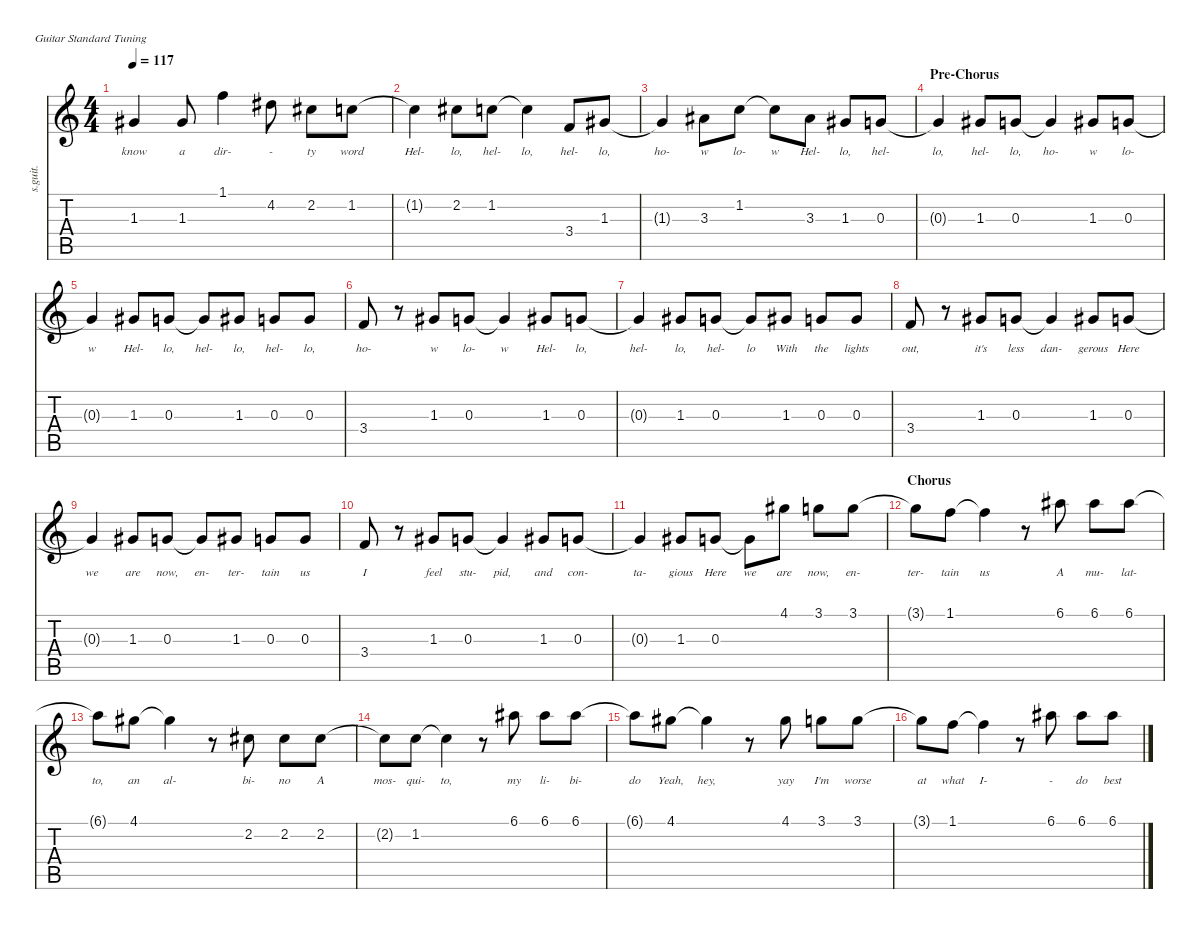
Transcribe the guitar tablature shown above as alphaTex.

\defaultSystemsLayout 4
\hideDynamics
\bracketExtendMode nobrackets
\track ("Kurt Cobain - Vocals" "s.guit.") {instrument tenorsax}
\staff {score tabs}
\tuning (E4 B3 G3 D3 A2 E2)
\displaytranspose 12
\ts (4 4)
\tempo 117
\clef g2
\ks c
1.3{t acc #}.4{lyrics (0 "know") lyrics (1 "") lyrics (2 "") lyrics (3 "") lyrics (4 "") dy mf} 1.3{acc #}.8{lyrics (0 "a") lyrics (1 "") lyrics (2 "") lyrics (3 "") lyrics (4 "")} 1.1.4{lyrics (0 "dir-") lyrics (1 "") lyrics (2 "") lyrics (3 "") lyrics (4 "")} 4.2{acc #}.8{lyrics (0 "-") lyrics (1 "") lyrics (2 "") lyrics (3 "") lyrics (4 "")} 2.2{acc #}.8{lyrics (0 "ty") lyrics (1 "") lyrics (2 "") lyrics (3 "") lyrics (4 "")} 1.2.8{lyrics (0 "word") lyrics (1 "") lyrics (2 "") lyrics (3 "") lyrics (4 "")} |
1.2{t}.4{lyrics (0 "Hel-") lyrics (1 "") lyrics (2 "") lyrics (3 "") lyrics (4 "")} 2.2{acc #}.8{lyrics (0 "lo,") lyrics (1 "") lyrics (2 "") lyrics (3 "") lyrics (4 "")} 1.2.8{lyrics (0 "hel-") lyrics (1 "") lyrics (2 "") lyrics (3 "") lyrics (4 "")} 1.2{t}.4{lyrics (0 "lo,") lyrics (1 "") lyrics (2 "") lyrics (3 "") lyrics (4 "")} 3.4.8{lyrics (0 "hel-") lyrics (1 "") lyrics (2 "") lyrics (3 "") lyrics (4 "")} 1.3{acc #}.8{lyrics (0 "lo,") lyrics (1 "") lyrics (2 "") lyrics (3 "") lyrics (4 "")} |
1.3{t acc #}.4{lyrics (0 "ho-") lyrics (1 "") lyrics (2 "") lyrics (3 "") lyrics (4 "")} 3.3{acc #}.8{lyrics (0 "w") lyrics (1 "") lyrics (2 "") lyrics (3 "") lyrics (4 "")} 1.2.8{lyrics (0 "lo-") lyrics (1 "") lyrics (2 "") lyrics (3 "") lyrics (4 "")} 1.2{t}.8{lyrics (0 "w") lyrics (1 "") lyrics (2 "") lyrics (3 "") lyrics (4 "")} 3.3{acc #}.8{lyrics (0 "Hel-") lyrics (1 "") lyrics (2 "") lyrics (3 "") lyrics (4 "")} 1.3{acc #}.8{lyrics (0 "lo,") lyrics (1 "") lyrics (2 "") lyrics (3 "") lyrics (4 "")} 0.3.8{lyrics (0 "hel-") lyrics (1 "") lyrics (2 "") lyrics (3 "") lyrics (4 "")} |
\section ("" "Pre-Chorus")
0.3{t}.4{lyrics (0 "lo,") lyrics (1 "") lyrics (2 "") lyrics (3 "") lyrics (4 "")} 1.3{acc #}.8{lyrics (0 "hel-") lyrics (1 "") lyrics (2 "") lyrics (3 "") lyrics (4 "")} 0.3.8{lyrics (0 "lo,") lyrics (1 "") lyrics (2 "") lyrics (3 "") lyrics (4 "")} 0.3{t}.4{lyrics (0 "ho-") lyrics (1 "") lyrics (2 "") lyrics (3 "") lyrics (4 "")} 1.3{acc #}.8{lyrics (0 "w") lyrics (1 "") lyrics (2 "") lyrics (3 "") lyrics (4 "")} 0.3.8{lyrics (0 "lo-") lyrics (1 "") lyrics (2 "") lyrics (3 "") lyrics (4 "")} |
0.3{t}.4{lyrics (0 "w") lyrics (1 "") lyrics (2 "") lyrics (3 "") lyrics (4 "")} 1.3{acc #}.8{lyrics (0 "Hel-") lyrics (1 "") lyrics (2 "") lyrics (3 "") lyrics (4 "")} 0.3.8{lyrics (0 "lo,") lyrics (1 "") lyrics (2 "") lyrics (3 "") lyrics (4 "")} 0.3{t}.8{lyrics (0 "hel-") lyrics (1 "") lyrics (2 "") lyrics (3 "") lyrics (4 "")} 1.3{acc #}.8{lyrics (0 "lo,") lyrics (1 "") lyrics (2 "") lyrics (3 "") lyrics (4 "")} 0.3.8{lyrics (0 "hel-") lyrics (1 "") lyrics (2 "") lyrics (3 "") lyrics (4 "")} 0.3.8{lyrics (0 "lo,") lyrics (1 "") lyrics (2 "") lyrics (3 "") lyrics (4 "")} |
3.4.8{lyrics (0 "ho-") lyrics (1 "") lyrics (2 "") lyrics (3 "") lyrics (4 "")} r.8 1.3{acc #}.8{lyrics (0 "w") lyrics (1 "") lyrics (2 "") lyrics (3 "") lyrics (4 "")} 0.3.8{lyrics (0 "lo-") lyrics (1 "") lyrics (2 "") lyrics (3 "") lyrics (4 "")} 0.3{t}.4{lyrics (0 "w") lyrics (1 "") lyrics (2 "") lyrics (3 "") lyrics (4 "")} 1.3{acc #}.8{lyrics (0 "Hel-") lyrics (1 "") lyrics (2 "") lyrics (3 "") lyrics (4 "")} 0.3.8{lyrics (0 "lo,") lyrics (1 "") lyrics (2 "") lyrics (3 "") lyrics (4 "")} |
0.3{t}.4{lyrics (0 "hel-") lyrics (1 "") lyrics (2 "") lyrics (3 "") lyrics (4 "")} 1.3{acc #}.8{lyrics (0 "lo,") lyrics (1 "") lyrics (2 "") lyrics (3 "") lyrics (4 "")} 0.3.8{lyrics (0 "hel-") lyrics (1 "") lyrics (2 "") lyrics (3 "") lyrics (4 "")} 0.3{t}.8{lyrics (0 "lo") lyrics (1 "") lyrics (2 "") lyrics (3 "") lyrics (4 "")} 1.3{acc #}.8{lyrics (0 "With") lyrics (1 "") lyrics (2 "") lyrics (3 "") lyrics (4 "")} 0.3.8{lyrics (0 "the") lyrics (1 "") lyrics (2 "") lyrics (3 "") lyrics (4 "")} 0.3.8{lyrics (0 "lights") lyrics (1 "") lyrics (2 "") lyrics (3 "") lyrics (4 "")} |
3.4.8{lyrics (0 "out,") lyrics (1 "") lyrics (2 "") lyrics (3 "") lyrics (4 "")} r.8 1.3{acc #}.8{lyrics (0 "it's") lyrics (1 "") lyrics (2 "") lyrics (3 "") lyrics (4 "")} 0.3.8{lyrics (0 "less") lyrics (1 "") lyrics (2 "") lyrics (3 "") lyrics (4 "")} 0.3{t}.4{lyrics (0 "dan-") lyrics (1 "") lyrics (2 "") lyrics (3 "") lyrics (4 "")} 1.3{acc #}.8{lyrics (0 "gerous") lyrics (1 "") lyrics (2 "") lyrics (3 "") lyrics (4 "")} 0.3.8{lyrics (0 "Here") lyrics (1 "") lyrics (2 "") lyrics (3 "") lyrics (4 "")} |
0.3{t}.4{lyrics (0 "we") lyrics (1 "") lyrics (2 "") lyrics (3 "") lyrics (4 "")} 1.3{acc #}.8{lyrics (0 "are") lyrics (1 "") lyrics (2 "") lyrics (3 "") lyrics (4 "")} 0.3.8{lyrics (0 "now,") lyrics (1 "") lyrics (2 "") lyrics (3 "") lyrics (4 "")} 0.3{t}.8{lyrics (0 "en-") lyrics (1 "") lyrics (2 "") lyrics (3 "") lyrics (4 "")} 1.3{acc #}.8{lyrics (0 "ter-") lyrics (1 "") lyrics (2 "") lyrics (3 "") lyrics (4 "")} 0.3.8{lyrics (0 "tain") lyrics (1 "") lyrics (2 "") lyrics (3 "") lyrics (4 "")} 0.3.8{lyrics (0 "us") lyrics (1 "") lyrics (2 "") lyrics (3 "") lyrics (4 "")} |
3.4.8{lyrics (0 "I") lyrics (1 "") lyrics (2 "") lyrics (3 "") lyrics (4 "")} r.8 1.3{acc #}.8{lyrics (0 "feel") lyrics (1 "") lyrics (2 "") lyrics (3 "") lyrics (4 "")} 0.3.8{lyrics (0 "stu-") lyrics (1 "") lyrics (2 "") lyrics (3 "") lyrics (4 "")} 0.3{t}.4{lyrics (0 "pid,") lyrics (1 "") lyrics (2 "") lyrics (3 "") lyrics (4 "")} 1.3{acc #}.8{lyrics (0 "and") lyrics (1 "") lyrics (2 "") lyrics (3 "") lyrics (4 "")} 0.3.8{lyrics (0 "con-") lyrics (1 "") lyrics (2 "") lyrics (3 "") lyrics (4 "")} |
0.3{t}.4{lyrics (0 "ta-") lyrics (1 "") lyrics (2 "") lyrics (3 "") lyrics (4 "")} 1.3{acc #}.8{lyrics (0 "gious") lyrics (1 "") lyrics (2 "") lyrics (3 "") lyrics (4 "")} 0.3.8{lyrics (0 "Here") lyrics (1 "") lyrics (2 "") lyrics (3 "") lyrics (4 "")} 0.3{t}.8{lyrics (0 "we") lyrics (1 "") lyrics (2 "") lyrics (3 "") lyrics (4 "")} 4.1{acc #}.8{lyrics (0 "are") lyrics (1 "") lyrics (2 "") lyrics (3 "") lyrics (4 "") dy f} 3.1.8{lyrics (0 "now,") lyrics (1 "") lyrics (2 "") lyrics (3 "") lyrics (4 "")} 3.1.8{lyrics (0 "en-") lyrics (1 "") lyrics (2 "") lyrics (3 "") lyrics (4 "")} |
\section ("" "Chorus")
3.1{t}.8{lyrics (0 "ter-") lyrics (1 "") lyrics (2 "") lyrics (3 "") lyrics (4 "")} 1.1.8{lyrics (0 "tain") lyrics (1 "") lyrics (2 "") lyrics (3 "") lyrics (4 "")} 1.1{t}.4{lyrics (0 "us") lyrics (1 "") lyrics (2 "") lyrics (3 "") lyrics (4 "")} r.8 6.1{acc #}.8{lyrics (0 "A") lyrics (1 "") lyrics (2 "") lyrics (3 "") lyrics (4 "")} 6.1{acc #}.8{lyrics (0 "mu-") lyrics (1 "") lyrics (2 "") lyrics (3 "") lyrics (4 "")} 6.1{acc #}.8{lyrics (0 "lat-") lyrics (1 "") lyrics (2 "") lyrics (3 "") lyrics (4 "")} |
6.1{t acc #}.8{lyrics (0 "to,") lyrics (1 "") lyrics (2 "") lyrics (3 "") lyrics (4 "")} 4.1{acc #}.8{lyrics (0 "an") lyrics (1 "") lyrics (2 "") lyrics (3 "") lyrics (4 "")} 4.1{t acc #}.4{lyrics (0 "al-") lyrics (1 "") lyrics (2 "") lyrics (3 "") lyrics (4 "")} r.8 2.2{acc #}.8{lyrics (0 "bi-") lyrics (1 "") lyrics (2 "") lyrics (3 "") lyrics (4 "")} 2.2{acc #}.8{lyrics (0 "no") lyrics (1 "") lyrics (2 "") lyrics (3 "") lyrics (4 "")} 2.2{acc #}.8{lyrics (0 "A") lyrics (1 "") lyrics (2 "") lyrics (3 "") lyrics (4 "")} |
2.2{t acc #}.8{lyrics (0 "mos-") lyrics (1 "") lyrics (2 "") lyrics (3 "") lyrics (4 "")} 1.2.8{lyrics (0 "qui-") lyrics (1 "") lyrics (2 "") lyrics (3 "") lyrics (4 "")} 1.2{t}.4{lyrics (0 "to,") lyrics (1 "") lyrics (2 "") lyrics (3 "") lyrics (4 "")} r.8 6.1{acc #}.8{lyrics (0 "my") lyrics (1 "") lyrics (2 "") lyrics (3 "") lyrics (4 "")} 6.1{acc #}.8{lyrics (0 "li-") lyrics (1 "") lyrics (2 "") lyrics (3 "") lyrics (4 "")} 6.1{acc #}.8{lyrics (0 "bi-") lyrics (1 "") lyrics (2 "") lyrics (3 "") lyrics (4 "")} |
6.1{t acc #}.8{lyrics (0 "do") lyrics (1 "") lyrics (2 "") lyrics (3 "") lyrics (4 "")} 4.1{acc #}.8{lyrics (0 "Yeah,") lyrics (1 "") lyrics (2 "") lyrics (3 "") lyrics (4 "")} 4.1{t acc #}.4{lyrics (0 "hey,") lyrics (1 "") lyrics (2 "") lyrics (3 "") lyrics (4 "")} r.8 4.1{acc #}.8{lyrics (0 "yay") lyrics (1 "") lyrics (2 "") lyrics (3 "") lyrics (4 "")} 3.1.8{lyrics (0 "I'm") lyrics (1 "") lyrics (2 "") lyrics (3 "") lyrics (4 "")} 3.1.8{lyrics (0 "worse") lyrics (1 "") lyrics (2 "") lyrics (3 "") lyrics (4 "")} |
3.1{t}.8{lyrics (0 "at") lyrics (1 "") lyrics (2 "") lyrics (3 "") lyrics (4 "")} 1.1.8{lyrics (0 "what") lyrics (1 "") lyrics (2 "") lyrics (3 "") lyrics (4 "")} 1.1{t}.4{lyrics (0 "I-") lyrics (1 "") lyrics (2 "") lyrics (3 "") lyrics (4 "")} r.8 6.1{acc #}.8{lyrics (0 "-") lyrics (1 "") lyrics (2 "") lyrics (3 "") lyrics (4 "")} 6.1{acc #}.8{lyrics (0 "do") lyrics (1 "") lyrics (2 "") lyrics (3 "") lyrics (4 "")} 6.1{acc #}.8{lyrics (0 "best") lyrics (1 "") lyrics (2 "") lyrics (3 "") lyrics (4 "")}
